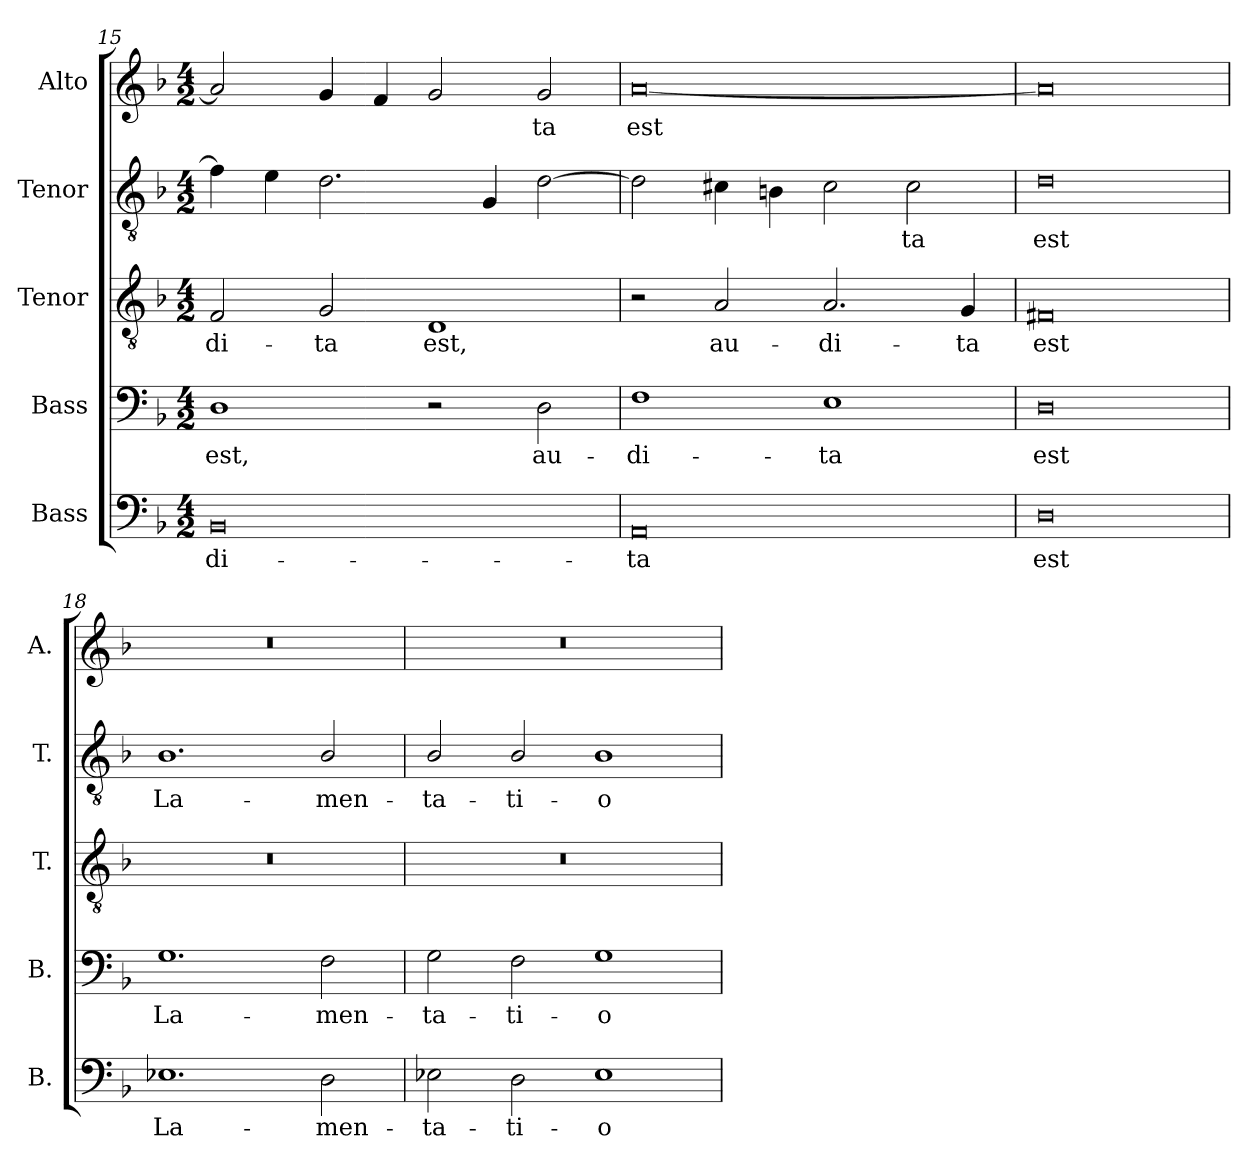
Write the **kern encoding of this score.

**kern	**text	**kern	**text	**kern	**text	**kern	**text	**kern	**text
*part5	*part5	*part4	*part4	*part3	*part3	*part2	*part2	*part1	*part1
*staff5	*staff5	*staff4	*staff4	*staff3	*staff3	*staff2	*staff2	*staff1	*staff1
*I"Bass	*	*I"Bass	*	*I"Tenor	*	*I"Tenor	*	*I"Alto	*
*I'B.	*	*I'B.	*	*I'T.	*	*I'T.	*	*I'A.	*
*clefF4	*	*clefF4	*	*clefGv2	*	*clefGv2	*	*clefG2	*
*	*	*	*	*ITrd7c12	*	*ITrd7c12	*	*	*
*k[b-]	*	*k[b-]	*	*k[b-]	*	*k[b-]	*	*k[b-]	*
*F:	*	*F:	*	*F:	*	*F:	*	*F:	*
*M4/2	*	*M4/2	*	*M4/2	*	*M4/2	*	*M4/2	*
=15	=15	=15	=15	=15	=15	=15	=15	=15	=15
!	!LO:LY:b:color=#000000	!	!	!	!	!	!	!	!
!	!	!	!LO:LY:b:color=#000000	!	!	!	!	!	!
!	!	!	!	!	!LO:LY:b:color=#000000	!	!	!	!
0BB-i	-di-	1Di	est,	2FFi/	-di-	4Fi\]	.	2ai/]	.
.	.	.	.	.	.	4Ei\	.	.	.
!	!	!	!	!	!LO:LY:b:color=#000000	!	!	!	!
.	.	.	.	2GGi/	-ta	2.Di\	.	4gi/	.
.	.	.	.	.	.	.	.	4fi/	.
!	!	!	!	!	!LO:LY:b:color=#000000	!	!	!	!
.	.	2r	.	1DDi	est,	.	.	2gi/	.
.	.	.	.	.	.	4GGi/	.	.	.
!	!	!	!LO:LY:b:color=#000000	!	!	!	!	!	!
!	!	!	!	!	!	!	!	!	!LO:LY:b:color=#000000
.	.	2Di\	au-	.	.	[2Di\	.	2gi/	-ta
=16	=16	=16	=16	=16	=16	=16	=16	=16	=16
!	!LO:LY:b:color=#000000	!	!	!	!	!	!	!	!
!	!	!	!LO:LY:b:color=#000000	!	!	!	!	!	!
!	!	!	!	!	!	!	!	!	!LO:LY:b:color=#000000
0AAi	-ta	1Fi	-di-	2r	.	2Di\]	.	[0ai	est
!	!	!	!	!	!LO:LY:b:color=#000000	!	!	!	!
.	.	.	.	2AAi/	au-	4C#Xi\	.	.	.
.	.	.	.	.	.	4BBni\	.	.	.
!	!	!	!LO:LY:b:color=#000000	!	!	!	!	!	!
!	!	!	!	!	!LO:LY:b:color=#000000	!	!	!	!
.	.	1Ei	-ta	2.AAi/	-di-	2C#i\	.	.	.
!	!	!	!	!	!	!	!LO:LY:b:color=#000000	!	!
.	.	.	.	.	.	2C#i\	-ta	.	.
!	!	!	!	!	!LO:LY:b:color=#000000	!	!	!	!
.	.	.	.	4GGi/	-ta	.	.	.	.
=17	=17	=17	=17	=17	=17	=17	=17	=17	=17
!	!LO:LY:b:color=#000000	!	!	!	!	!	!	!	!
!	!	!	!LO:LY:b:color=#000000	!	!	!	!	!	!
!	!	!	!	!	!LO:LY:b:color=#000000	!	!	!	!
!	!	!	!	!	!	!	!LO:LY:b:color=#000000	!	!
0Di	est	0Di	est	0FF#Xi	est	0Di	est	0ai]	.
!!LO:PB:g=z
=18	=18	=18	=18	=18	=18	=18	=18	=18	=18
!	!LO:LY:b:color=#000000	!	!	!	!	!	!	!	!
!	!	!	!LO:LY:b:color=#000000	!LO:N:vis=1	!	!	!	!	!
!	!	!	!	!	!	!	!LO:LY:b:color=#000000	!LO:N:vis=1	!
1.E-Xi	La-	1.Gi	La-	0r	.	1.BB-i	La-	0r	.
!	!LO:LY:b:color=#000000	!	!	!	!	!	!	!	!
!	!	!	!LO:LY:b:color=#000000	!	!	!	!	!	!
!	!	!	!	!	!	!	!LO:LY:b:color=#000000	!	!
2Di\	-men-	2Fi\	-men-	.	.	2BB-i/	-men-	.	.
=19	=19	=19	=19	=19	=19	=19	=19	=19	=19
!	!LO:LY:b:color=#000000	!	!	!	!	!	!	!	!
!	!	!	!LO:LY:b:color=#000000	!LO:N:vis=1	!	!	!	!	!
!	!	!	!	!	!	!	!LO:LY:b:color=#000000	!LO:N:vis=1	!
2E-Xi\	-ta-	2Gi\	-ta-	0r	.	2BB-i/	-ta-	0r	.
!	!LO:LY:b:color=#000000	!	!	!	!	!	!	!	!
!	!	!	!LO:LY:b:color=#000000	!	!	!	!	!	!
!	!	!	!	!	!	!	!LO:LY:b:color=#000000	!	!
2Di\	-ti-	2Fi\	-ti-	.	.	2BB-i/	-ti-	.	.
!	!LO:LY:b:color=#000000	!	!	!	!	!	!	!	!
!	!	!	!LO:LY:b:color=#000000	!	!	!	!	!	!
!	!	!	!	!	!	!	!LO:LY:b:color=#000000	!	!
1E-i	-o-	1Gi	-o-	.	.	1BB-i	-o-	.	.
=	=	=	=	=	=	=	=	=	=
*-	*-	*-	*-	*-	*-	*-	*-	*-	*-
